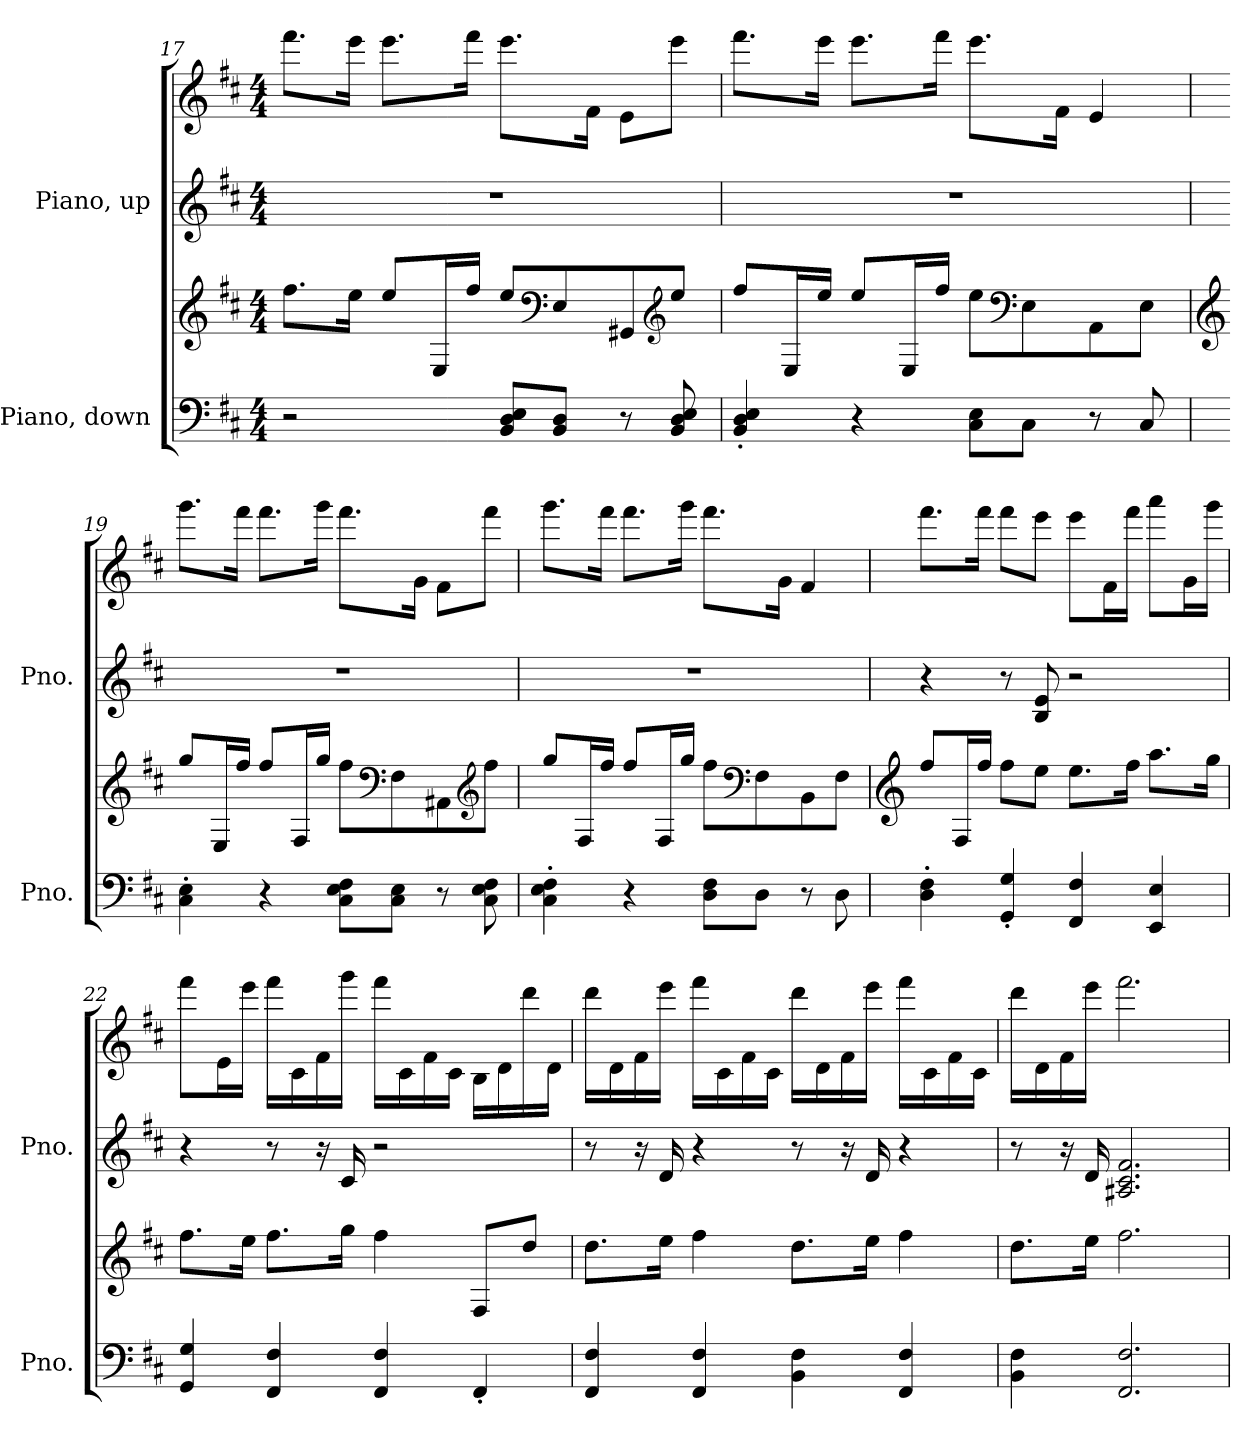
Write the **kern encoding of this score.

**kern	**kern	**kern	**kern
*part2	*part2	*part1	*part1
*staff4	*staff3	*staff2	*staff1
*I"Piano, down	*	*I"Piano, up	*
*I'Pno.	*	*I'Pno.	*
*clefF4	*clefG2	*clefG2	*clefG2
*k[f#c#]	*k[f#c#]	*k[f#c#]	*k[f#c#]
*M4/4	*M4/4	*M4/4	*M4/4
=17	=17	=17	=17
2r	8.ff#\L	1r	8.fff#\L
.	16ee\Jk	.	16eee\Jk
.	8ee/L	.	8.eee\L
.	16E/L	.	.
.	16ff#/JJ	.	16fff#\Jk
8BB/ 8D/ 8E/L	8ee/L	.	8.eee\L
*	*clefF4	*	*
8BB/ 8D/J	8E/	.	.
.	.	.	16f#\Jk
8r	8GG#X/	.	8e\L
*	*clefG2	*	*
8BB/ 8D/ 8E/	8ee/J	.	8eee\J
!!LO:PB:g=z
=18	=18	=18	=18
4BB/' 4D/' 4E/'	8ff#/L	1r	8.fff#\L
.	16E/L	.	.
.	16ee/JJ	.	16eee\Jk
4r	8ee/L	.	8.eee\L
.	16E/L	.	.
.	16ff#/JJ	.	16fff#\Jk
8C#\ 8E\L	8ee\L	.	8.eee\L
*	*clefF4	*	*
8C#\J	8E\	.	.
.	.	.	16f#\Jk
8r	8AA\	.	4e/
8C#/	8E\J	.	.
=19	=19	=19	=19
*	*clefG2	*	*
4C#\' 4E\'	8gg/L	1r	8.ggg\L
.	16E/L	.	.
.	16ff#/JJ	.	16fff#\Jk
4r	8ff#/L	.	8.fff#\L
.	16F#/L	.	.
.	16gg/JJ	.	16ggg\Jk
8C#\ 8E\ 8F#\L	8ff#\L	.	8.fff#\L
*	*clefF4	*	*
8C#\ 8E\J	8F#\	.	.
.	.	.	16g\Jk
8r	8AA#X\	.	8f#\L
*	*clefG2	*	*
8C#\ 8E\ 8F#\	8ff#\J	.	8fff#\J
!!LO:LB:g=z
=20	=20	=20	=20
4C#\' 4E\' 4F#\'	8gg/L	1r	8.ggg\L
.	16F#/L	.	.
.	16ff#/JJ	.	16fff#\Jk
4r	8ff#/L	.	8.fff#\L
.	16F#/L	.	.
.	16gg/JJ	.	16ggg\Jk
8D\ 8F#\L	8ff#\L	.	8.fff#\L
*	*clefF4	*	*
8D\J	8F#\	.	.
.	.	.	16g\Jk
8r	8BB\	.	4f#/
8D\	8F#\J	.	.
=21	=21	=21	=21
*	*clefG2	*	*
4D\' 4F#\'	8ff#/L	4r	8.fff#\L
.	16F#/L	.	.
.	16ff#/JJ	.	16fff#\Jk
4GG/' 4G/'	8ff#\L	8r	8fff#\L
.	8ee\J	8B/ 8e/	8eee\J
4FF#/ 4F#/	8.ee\L	2r	8eee\L
.	.	.	16f#\L
.	16ff#\Jk	.	16fff#\JJ
4EE/ 4E/	8.aa\L	.	8aaa\L
.	.	.	16g\L
.	16gg\Jk	.	16ggg\JJ
!!LO:LB:g=z
=22	=22	=22	=22
4GG/ 4G/	8.ff#\L	4r	8fff#\L
.	.	.	16e\L
.	16ee\Jk	.	16eee\JJ
4FF#/ 4F#/	8.ff#\L	8r	16fff#\LL
.	.	.	16c#\
.	.	16r	16f#\
.	16gg\Jk	16c#/	16ggg\JJ
4FF#/ 4F#/	4ff#\	2r	16fff#\LL
.	.	.	16c#\
.	.	.	16f#\
.	.	.	16c#\JJ
4FF#'/	8F#/L	.	16B\LL
.	.	.	16d\
.	8dd/J	.	16ddd\
.	.	.	16d\JJ
=23	=23	=23	=23
4FF#/ 4F#/	8.dd\L	8r	16ddd\LL
.	.	.	16d\
.	.	16r	16f#\
.	16ee\Jk	16d/	16eee\JJ
4FF#/ 4F#/	4ff#\	4r	16fff#\LL
.	.	.	16c#\
.	.	.	16f#\
.	.	.	16c#\JJ
4BB\ 4F#\	8.dd\L	8r	16ddd\LL
.	.	.	16d\
.	.	16r	16f#\
.	16ee\Jk	16d/	16eee\JJ
4FF#/ 4F#/	4ff#\	4r	16fff#\LL
.	.	.	16c#\
.	.	.	16f#\
.	.	.	16c#\JJ
=24	=24	=24	=24
4BB\ 4F#\	8.dd\L	8r	16ddd\LL
.	.	.	16d\
.	.	16r	16f#\
.	16ee\Jk	16d/	16eee\JJ
2.FF#/ 2.F#/	2.ff#\	2.A#X/ 2.c#/ 2.f#/	2.fff#\
=	=	=	=
*-	*-	*-	*-
